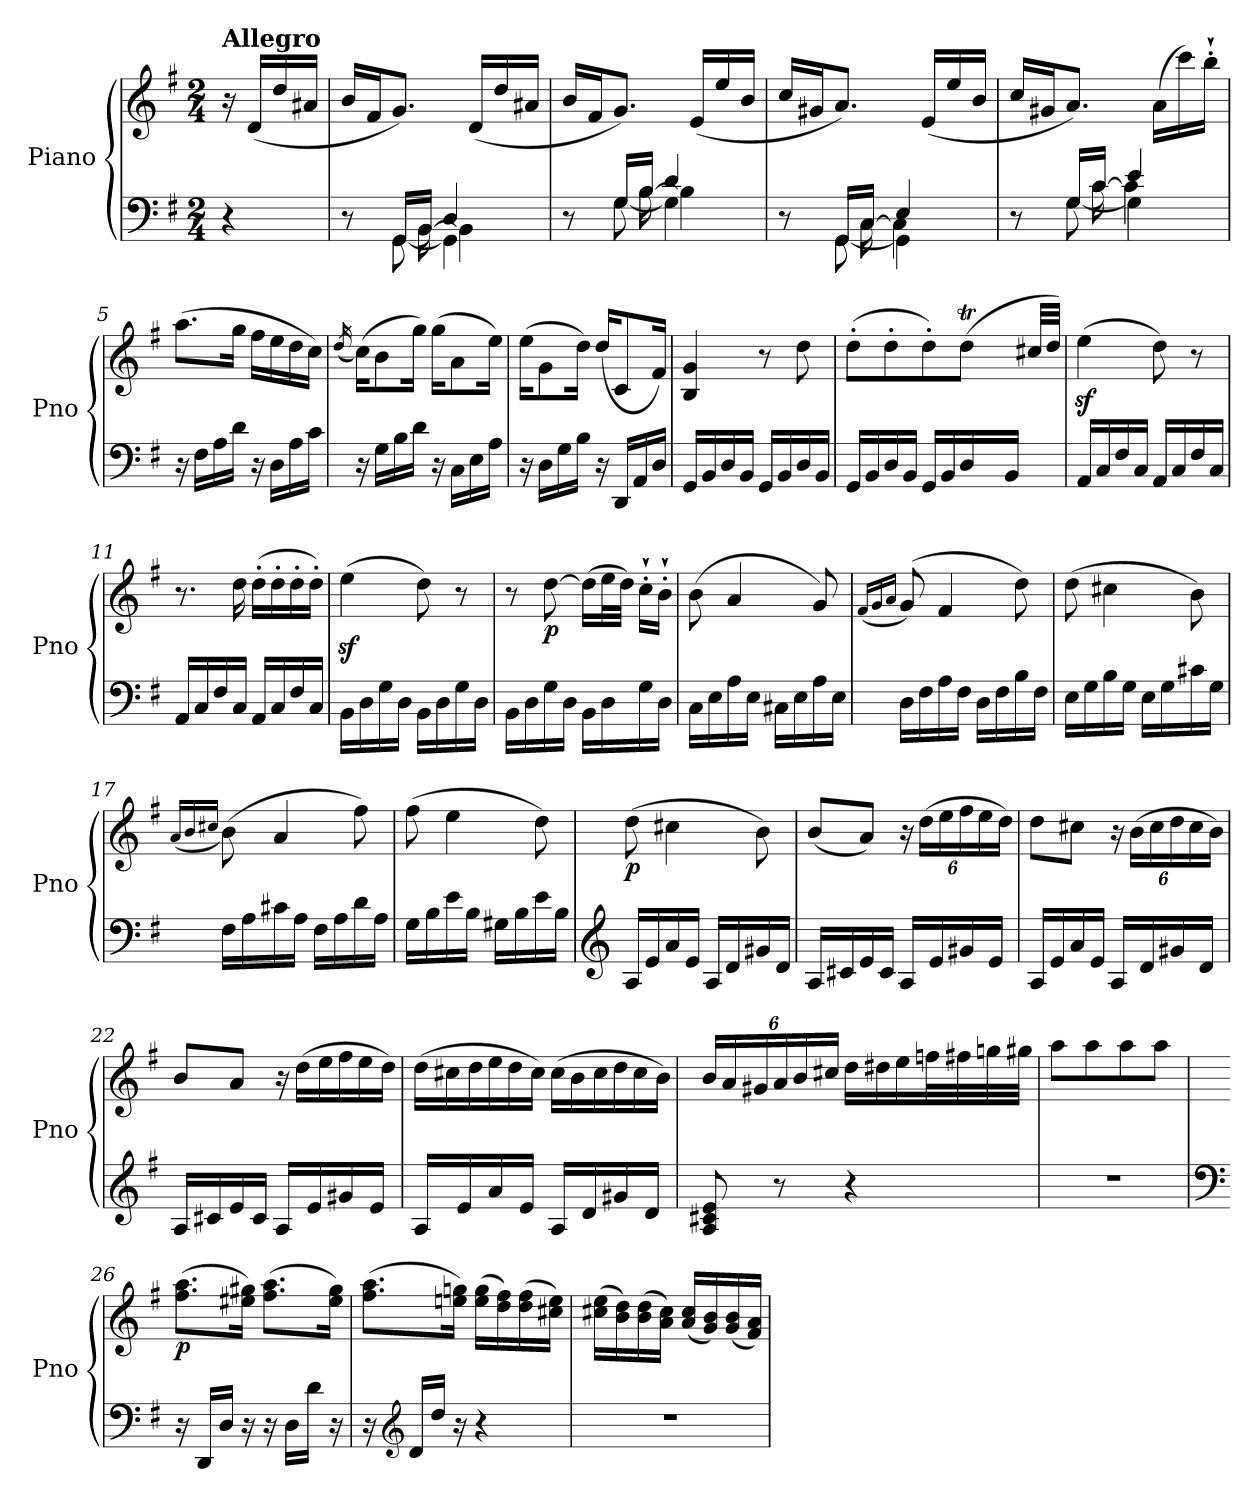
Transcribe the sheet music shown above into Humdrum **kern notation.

**kern	**kern	**dynam
*part1	*part1	*part1
*staff2	*staff1	*staff1/2
*I"Piano	*	*
*I'Pno	*	*
*clefF4	*clefG2	*
*k[f#]	*k[f#]	*
*M2/4	*M2/4	*
=	=	=
!	!LO:TX:a:B:t=Allegro	!
!	!	!LO:DY:b
4r	16r	other-dynamics
.	(16d/LL	.
.	16dd/	.
.	16a#X/JJ	.
=1	=1	=1
*^	*	*
*	*^	*	*
8r	8ryy	8.ryy	16b/LL	.
.	.	.	16f#/J	.
16GG/LL	[8GG\	.	8.g/J)	.
16BB/JJ	.	[16BB\	.	.
4D/	4GG\]	4BB\]	.	.
.	.	.	(16d/LL	.
.	.	.	16dd/	.
.	.	.	16a#X/JJ	.
=2	=2	=2	=2	=2
8r	8ryy	8.ryy	16b/LL	.
.	.	.	16f#/J	.
16G/LL	[8G\	.	8.g/J)	.
16B/JJ	.	[16B\	.	.
4d/	4G\]	4B\]	.	.
.	.	.	(16e/LL	.
.	.	.	16ee/	.
.	.	.	16b/JJ	.
=3	=3	=3	=3	=3
8r	8ryy	8.ryy	16cc/LL	.
.	.	.	16g#X/J	.
16GG/LL	[8GG\	.	8.a/J)	.
16C/JJ	.	[16C\	.	.
4E/	4GG\]	4C\]	.	.
.	.	.	(16e/LL	.
.	.	.	16ee/	.
.	.	.	16b/JJ	.
=4	=4	=4	=4	=4
8r	8ryy	8.ryy	16cc/LL	.
.	.	.	16g#X/J	.
16G/LL	[8G\	.	8.a/J)	.
16c/JJ	.	[16c\	.	.
4e/	4G\]	4c\]	.	.
.	.	.	(16a\LL	.
.	.	.	16ccc\)	.
.	.	.	16bb`'\JJ	.
*v	*v	*v	*	*
!!LO:LB:g=z
=5	=5	=5
16r	(8.aa\L	.
16F#\LL	.	.
16A\	.	.
16d\JJ	16gg\Jk	.
16r	16ff#\LL	.
16D\LL	16ee\	.
16A\	16dd\	.
16c\JJ	16cc\JJ)	.
!!LO:LB:g=z
=6	=6	=6
.	(16qdd/	.
16r	(16cc\KL)	.
16G\LL	8b\	.
16B\	.	.
16d\JJ	16gg\Jk)	.
16r	(16gg\KL	.
16C\LL	8a\	.
16E\	.	.
16A\JJ	16ee\Jk)	.
=7	=7	=7
16r	(16ee\KL	.
16D\LL	8g\	.
16G\	.	.
16B\JJ	16dd\Jk)	.
16r	(16dd/KL	.
16DD/LL	8c/	.
16AA/	.	.
16D/JJ	16f#/Jk)	.
=8	=8	=8
16GG/LL	4B/ 4g/	.
16BB/	.	.
16D/	.	.
16BB/JJ	.	.
16GG/LL	8r	.
16BB/	.	.
16D/	8dd\	.
16BB/JJ	.	.
=9	=9	=9
*	*^	*
!	!	!	!LO:DY:b
16GG/LL	(>8dd'\L	4.ryy	other-dynamics
16BB/	.	.	.
16D/	8dd'\	.	.
16BB/JJ	.	.	.
16GG/LL	8dd'\)	.	.
16BB/	.	.	.
*	*	*Xtuplet	*
16D/	(8ddT\J	40ryy	.
.	.	40eeyy	.
.	.	40ddyy	.
16BB/JJ	.	.	.
.	.	40cc#X/LL	.
.	.	40dd/JJ)	.
*	*v	*v	*
=10	=10	=10
16AA/LL	(4eez<\	.
16C/	.	.
16F#/	.	.
16C/JJ	.	.
16AA/LL	8dd\)	.
16C/	.	.
16F#/	8r	.
16C/JJ	.	.
!!LO:LB:g=z
=11	=11	=11
16AA/LL	8.r	.
16C/	.	.
16F#/	.	.
16C/JJ	16dd\	.
!	!	!LO:DY:b
16AA/LL	(16dd'\LL	other-dynamics
16C/	16dd'\	.
16F#/	16dd'\	.
16C/JJ	16dd'\JJ)	.
!!LO:LB:g=z
=12	=12	=12
16BB\LL	(4eez<\	.
16D\	.	.
16G\	.	.
16D\JJ	.	.
16BB\LL	8dd\)	.
16D\	.	.
16G\	8r	.
16D\JJ	.	.
=13	=13	=13
16BB\LL	8r	.
16D\	.	.
!	!	!LO:DY:b
16G\	[8dd\	p
16D\JJ	.	.
16BB\LL	(16dd\LL]	.
16D\	32ee\L	.
.	32dd\JJJ)	.
16G\	16cc`'\LL	.
16D\JJ	16b`'\JJ	.
=14	=14	=14
16C\LL	(8b\	.
16E\	.	.
!	!	!LO:DY:b
16A\	4a/	other-dynamics
16E\JJ	.	.
16C#X\LL	.	.
16E\	.	.
16A\	8g/)	.
16E\JJ	.	.
=15	=15	=15
.	(16qf#/LL	.
.	16qg/	.
.	16qa/JJ	.
16D\LL	(8g/)	.
16F#\	.	.
16A\	4f#/	.
16F#\JJ	.	.
16D\LL	.	.
16F#\	.	.
16B\	8dd\)	.
16F#\JJ	.	.
=16	=16	=16
16E\LL	(8dd\	.
16G\	.	.
16B\	4cc#X\	.
16G\JJ	.	.
16E\LL	.	.
16G\	.	.
16c#X\	8b\)	.
16G\JJ	.	.
!!LO:PB:g=z
=17	=17	=17
.	(16qa/LL	.
.	16qb/	.
.	16qcc#X/JJ	.
16F#\LL	(8b\)	.
16A\	.	.
16c#X\	4a/	.
16A\JJ	.	.
16F#\LL	.	.
16A\	.	.
16d\	8ff#\)	.
16A\JJ	.	.
=18	=18	=18
16G\LL	(8ff#\	.
16B\	.	.
16e\	4ee\	.
16B\JJ	.	.
16G#X\LL	.	.
16B\	.	.
16e\	8dd\)	.
16B\JJ	.	.
=19	=19	=19
*clefG2	*	*
!	!	!LO:DY:b
16A/LL	(8dd\	p
16e/	.	.
16a/	4cc#X\	.
16e/JJ	.	.
16A/LL	.	.
16d/	.	.
16g#X/	8b\)	.
16d/JJ	.	.
=20	=20	=20
16A/LL	(8b/L	.
16c#X/	.	.
16e/	8a/J)	.
16c#/JJ	.	.
*	*tuplet	*
*	*Xbrackettup	*
16A/LL	24r	.
.	(24dd\LL	.
16e/	.	.
.	24ee\	.
16g#X/	24ff#\	.
.	24ee\	.
16e/JJ	.	.
.	24dd\JJ)	.
!!LO:LB:g=z
=21	=21	=21
16A/LL	8dd\L	.
16e/	.	.
16a/	8cc#X\J	.
16e/JJ	.	.
16A/LL	24r	.
.	(24b\LL	.
16d/	.	.
.	24cc#\	.
16g#X/	24dd\	.
.	24cc#\	.
16d/JJ	.	.
.	24b\JJ)	.
!!LO:LB:g=z
=22	=22	=22
16A/LL	8b/L	.
16c#X/	.	.
16e/	8a/J	.
16c#/JJ	.	.
*	*Xtuplet	*
16A/LL	24r	.
.	(24dd\LL	.
16e/	.	.
.	24ee\	.
16g#X/	24ff#\	.
.	24ee\	.
16e/JJ	.	.
.	24dd\JJ)	.
=23	=23	=23
16A/LL	(24dd\LL	.
.	24cc#X\	.
16e/	.	.
.	24dd\	.
16a/	24ee\	.
.	24dd\	.
16e/JJ	.	.
.	24cc#\JJ)	.
16A/LL	(24cc#\LL	.
.	24b\	.
16d/	.	.
.	24cc#\	.
16g#X/	24dd\	.
.	24cc#\	.
16d/JJ	.	.
.	24b\JJ)	.
=24	=24	=24
*	*tuplet	*
8A/ 8c#X/ 8e/	24b/LL	.
.	24a/	.
.	24g#X/	.
8r	24a/	.
.	24b/	.
.	24cc#X/JJ	.
*	*Xtuplet	*
4r	24dd\LL	.
.	24dd#X\	.
.	24ee\	.
.	32ffn\L	.
.	32ff#X\	.
.	32ggn\	.
.	32gg#X\JJJ	.
=25	=25	=25
2r	8aa\L	.
.	8aa\	.
.	8aa\	.
.	8aa\J	.
!!LO:LB:g=z
=26	=26	=26
*clefF4	*	*
!	!	!LO:DY:b
16r	(8.ff#\ 8.aa\L	p
16DD/LL	.	.
16D/JJ	.	.
16r	16ee#X\ 16gg#X\Jk)	.
16r	(8.ff#\ 8.aa\L	.
16D\LL	.	.
16d\JJ	.	.
16r	16ee#\ 16gg#\Jk)	.
=27	=27	=27
16r	(8.ff#\ 8.aa\L	.
*clefG2	*	*
16d/LL	.	.
16dd/JJ	.	.
16r	16een\ 16ggn\Jk)	.
4r	(16ee\ 16gg\LL	.
.	16dd\ 16ff#\)	.
.	(16dd\ 16ff#\	.
.	16cc#X\ 16ee\JJ)	.
=28	=28	=28
2r	(16cc#X\ 16ee\LL	.
.	16b\ 16dd\)	.
.	(16b\ 16dd\	.
.	16a\ 16cc#\JJ)	.
.	(16a/ 16cc#/LL	.
.	16g/ 16b/)	.
.	(16g/ 16b/	.
.	16f#/ 16a/JJ)	.
=	=	=
*-	*-	*-
